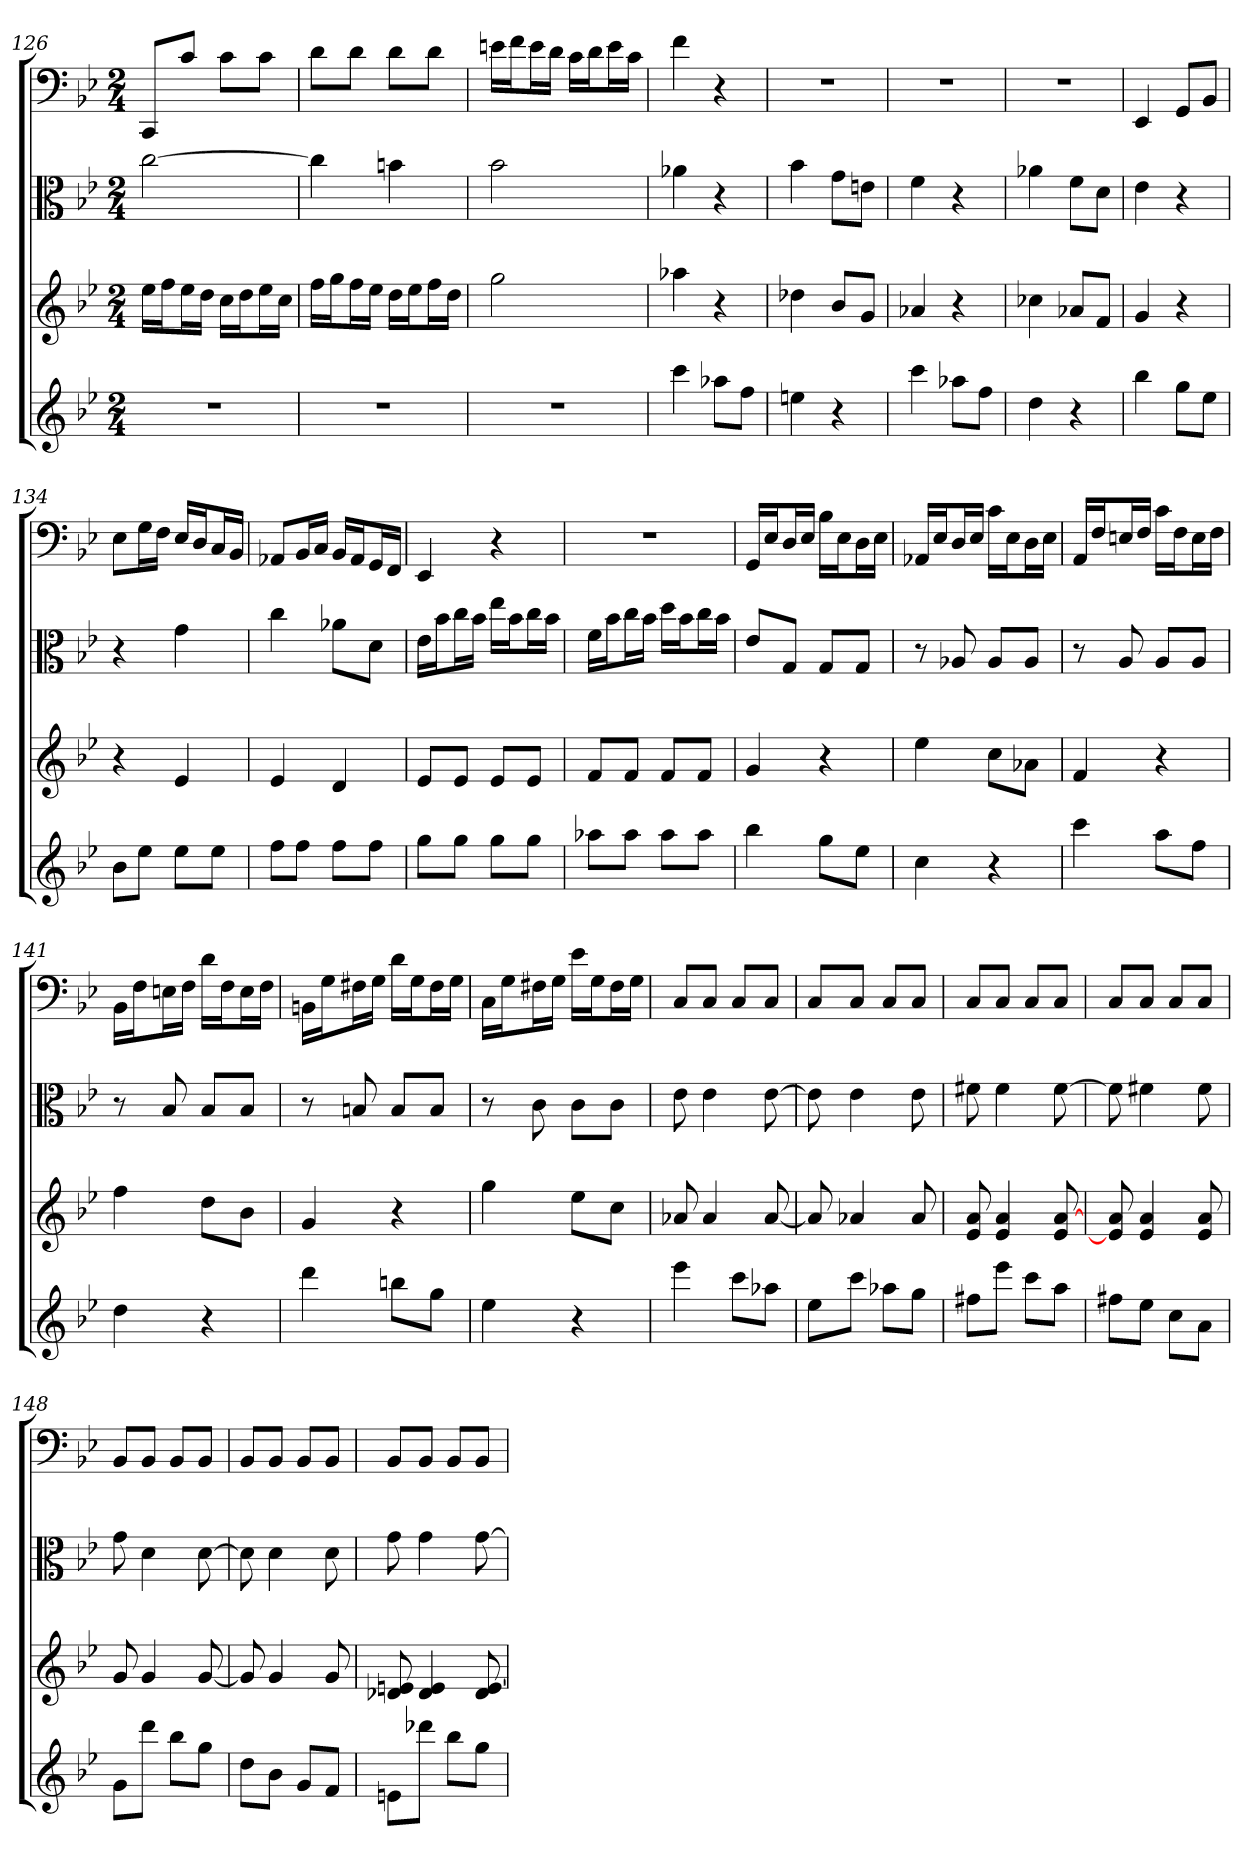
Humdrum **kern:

**kern	**kern	**kern	**kern
*part4	*part3	*part2	*part1
*staff4	*staff3	*staff2	*staff1
*	*	*clefC3	*clefF4
*k[b-e-]	*k[b-e-]	*k[b-e-]	*k[b-e-]
*B-:	*B-:	*B-:	*B-:
*M2/4	*M2/4	*M2/4	*M2/4
=126	=126	=126	=126
2r	16ee-LL	[2cc	8CC/L
.	16ffJ	.	.
.	16ee-L	.	8c/J
.	16ddJJ	.	.
.	16ccLL	.	8c\L
.	16ddJ	.	.
.	16ee-L	.	8c\J
.	16ccJJ	.	.
=127	=127	=127	=127
2r	16ffLL	4cc]	8d\L
.	16ggJ	.	.
.	16ffL	.	8d\J
.	16ee-JJ	.	.
.	16ddLL	4bn	8d\L
.	16ee-J	.	.
.	16ffL	.	8d\J
.	16ddJJ	.	.
=128	=128	=128	=128
2r	2gg	2b-	16en\LL
.	.	.	16f\J
.	.	.	16e\L
.	.	.	16d\JJ
.	.	.	16c\LL
.	.	.	16d\J
.	.	.	16e\L
.	.	.	16c\JJ
=129	=129	=129	=129
4ccc	4aa-X	4a-X	4f
8aa-XL	4r	4r	4r
8ffJ	.	.	.
=130	=130	=130	=130
4een	4dd-X	4b-	2r
4r	8b-L	8g\L	.
.	8gJ	8en\J	.
=131	=131	=131	=131
4ccc	4a-X	4f	2r
8aa-XL	4r	4r	.
8ffJ	.	.	.
=132	=132	=132	=132
4dd	4cc-X	4a-X	2r
4r	8a-XL	8f\L	.
.	8fJ	8d\J	.
=133	=133	=133	=133
4bb-	4g	4e-	4EE-
8ggL	4r	4r	8GG/L
8ee-J	.	.	8BB-/J
=134	=134	=134	=134
8b-L	4r	4r	8E-\L
8ee-J	.	.	16G\L
.	.	.	16F\JJ
8ee-L	4e-	4g	16E-/LL
.	.	.	16D/J
8ee-J	.	.	16C/L
.	.	.	16BB-/JJ
=135	=135	=135	=135
8ffL	4e-	4cc	8AA-X/L
8ffJ	.	.	16BB-/L
.	.	.	16C/JJ
8ffL	4d	8a-X\L	16BB-/LL
.	.	.	16AA-/J
8ffJ	.	8d\J	16GG/L
.	.	.	16FF/JJ
=136	=136	=136	=136
8ggL	8e-L	16e-\LL	4EE-
.	.	16b-\J	.
8ggJ	8e-J	16cc\L	.
.	.	16b-\JJ	.
8ggL	8e-L	16ee-\LL	4r
.	.	16b-\J	.
8ggJ	8e-J	16cc\L	.
.	.	16b-\JJ	.
=137	=137	=137	=137
8aa-XL	8fL	16f\LL	2r
.	.	16b-\J	.
8aa-J	8fJ	16cc\L	.
.	.	16b-\JJ	.
8aa-L	8fL	16dd\LL	.
.	.	16b-\J	.
8aa-J	8fJ	16cc\L	.
.	.	16b-\JJ	.
=138	=138	=138	=138
4bb-	4g	8e-/L	16GG/LL
.	.	.	16E-/J
.	.	8G/J	16D/L
.	.	.	16E-/JJ
8ggL	4r	8G/L	16B-\LL
.	.	.	16E-\J
8ee-J	.	8G/J	16D\L
.	.	.	16E-\JJ
=139	=139	=139	=139
4cc	4ee-	8r	16AA-X/LL
.	.	.	16E-/J
.	.	8A-X	16D/L
.	.	.	16E-/JJ
4r	8ccL	8A-/L	16c\LL
.	.	.	16E-\J
.	8a-XJ	8A-/J	16D\L
.	.	.	16E-\JJ
=140	=140	=140	=140
4ccc	4f	8r	16AA/LL
.	.	.	16F/J
.	.	8A	16En/L
.	.	.	16F/JJ
8aaL	4r	8A/L	16c\LL
.	.	.	16F\J
8ffJ	.	8A/J	16E\L
.	.	.	16F\JJ
=141	=141	=141	=141
4dd	4ff	8r	16BB-\LL
.	.	.	16F\J
.	.	8B-	16En\L
.	.	.	16F\JJ
4r	8ddL	8B-/L	16d\LL
.	.	.	16F\J
.	8b-J	8B-/J	16E\L
.	.	.	16F\JJ
=142	=142	=142	=142
4ddd	4g	8r	16BBn\LL
.	.	.	16G\J
.	.	8Bn	16F#X\L
.	.	.	16G\JJ
8bbnL	4r	8B/L	16d\LL
.	.	.	16G\J
8ggJ	.	8B/J	16F#\L
.	.	.	16G\JJ
=143	=143	=143	=143
4ee-	4gg	8r	16C\LL
.	.	.	16G\J
.	.	8c	16F#X\L
.	.	.	16G\JJ
4r	8ee-L	8c\L	16e-\LL
.	.	.	16G\J
.	8ccJ	8c\J	16F#\L
.	.	.	16G\JJ
=144	=144	=144	=144
4eee-	8a-X	8e-	8C/L
.	4a-	4e-	8C/J
8cccL	.	.	8C/L
8aa-XJ	[8a-	[8e-	8C/J
=145	=145	=145	=145
8ee-L	8a-]	8e-]	8C/L
8cccJ	4a-X	4e-	8C/J
8aa-XL	.	.	8C/L
8ggJ	8a-	8e-	8C/J
=146	=146	=146	=146
8ff#XL	8e- 8a	8f#X	8C/L
8eee-J	4e- 4a	4f#	8C/J
8cccL	.	.	8C/L
8aaJ	8e- [8a	[8f#	8C/J
=147	=147	=147	=147
8ff#XL	8e-] 8a	8f#]	8C/L
8ee-J	4e- 4a	4f#X	8C/J
8ccL	.	.	8C/L
8aJ	8e- 8a	8f#	8C/J
=148	=148	=148	=148
8gL	8g	8g	8BB-/L
8dddJ	4g	4d	8BB-/J
8bb-L	.	.	8BB-/L
8ggJ	[8g	[8d	8BB-/J
=149	=149	=149	=149
8ddL	8g]	8d]	8BB-/L
8b-J	4g	4d	8BB-/J
8gL	.	.	8BB-/L
8fJ	8g	8d	8BB-/J
=150	=150	=150	=150
8enL	8d-X 8en	8g	8BB-/L
8ddd-XJ	4d- 4e	4g	8BB-/J
8bb-L	.	.	8BB-/L
8ggJ	8d- [8e	[8g	8BB-/J
=	=	=	=
*-	*-	*-	*-
